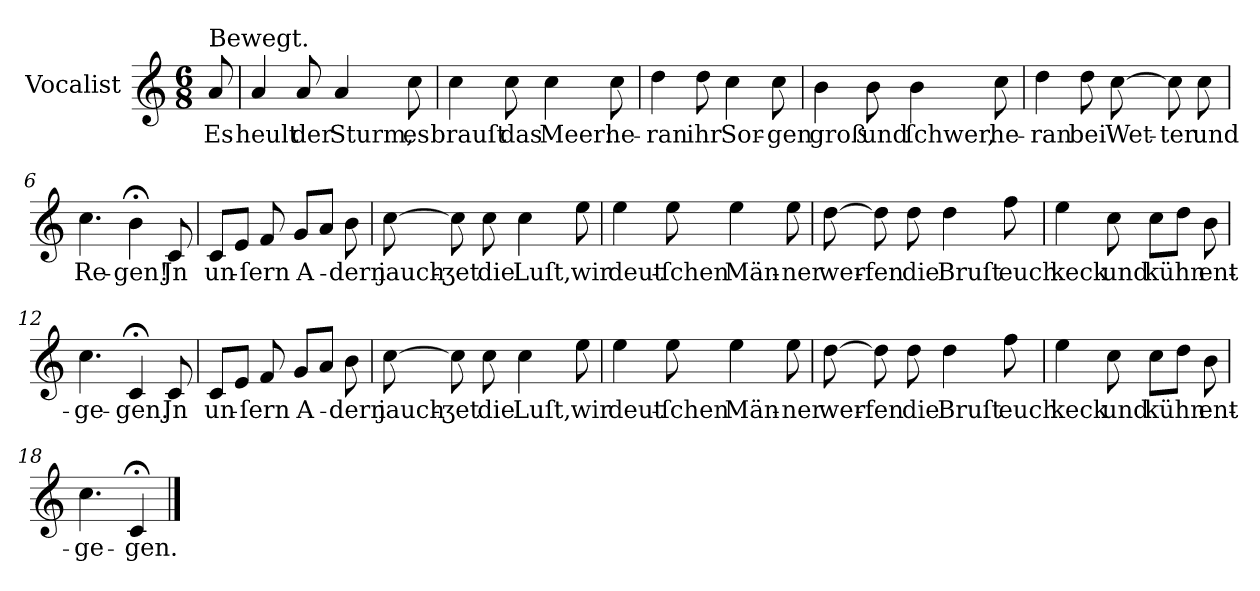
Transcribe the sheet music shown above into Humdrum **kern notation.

**kern	**text
*part1	*part1
*staff1	*staff1
*I"Vocalist	*
*clefG2	*
*k[]	*
*C:	*
*M6/8	*
=	=
!LO:TX:a:t=Bewegt.	!
8a	Es
=1	=1
4a	heult
8a	der
4a	Sturm,
8cc	es
=2	=2
4cc	brauſt
8cc	das
4cc	Meer:
8cc	he-
=3	=3
4dd	-ran
8dd	ihr
4cc	Sor-
8cc	-gen
=4	=4
4b	groß
8b	und
4b	ſchwer,
8cc	he-
=5	=5
4dd	-ran
8dd	bei
[8cc	Wet-
8cc]	-ter
8cc	und
=6	=6
4.cc	Re-
4b;<	-gen!
8c	Jn
=7	=7
8cL	un-
8eJ	.
8f	-ſern
8gL	A-
8aJ	.
8b	-dern
=8	=8
[8cc	jauch-
8cc]	-ʒet
8cc	die
4cc	Luſt,
8ee	wir
=9	=9
4ee	deut-
8ee	-ſchen
4ee	Män-
8ee	-ner
=10	=10
[8dd	wer-
8dd]	-fen
8dd	die
4dd	Bruſt
8ff	euch
=11	=11
4ee	keck
8cc	und
8ccL	kühn
8ddJ	.
8b	ent-
=12	=12
4.cc	-ge-
4c;<	-gen.
8c	Jn
=13	=13
8cL	un-
8eJ	.
8f	-ſern
8gL	A-
8aJ	.
8b	-dern
=14	=14
[8cc	jauch-
8cc]	-ʒet
8cc	die
4cc	Luſt,
8ee	wir
=15	=15
4ee	deut-
8ee	-ſchen
4ee	Män-
8ee	-ner
=16	=16
[8dd	wer-
8dd]	-fen
8dd	die
4dd	Bruſt
8ff	euch
=17	=17
4ee	keck
8cc	und
8ccL	kühn
8ddJ	.
8b	ent-
=18	=18
4.cc	-ge-
4c;<	-gen.
==	==
*-	*-
